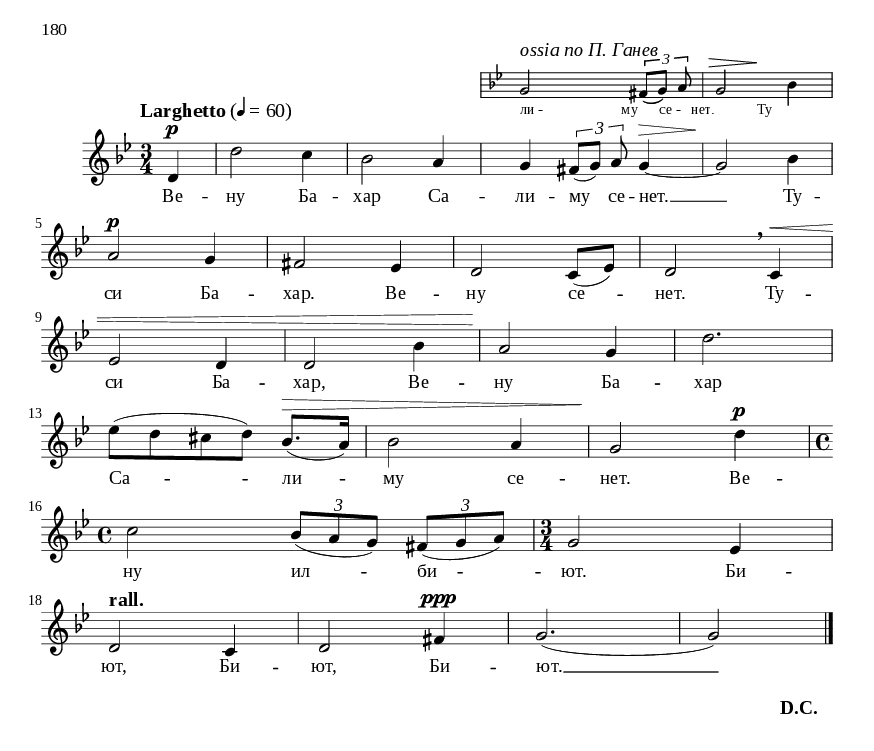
\version "2.24.4"

% include paper part and global functions
\include "include/globals.ily"

\bookpart {
  \label #'ref200
  \tocItem \markup "Вътрешният глас на Бога"
  \include "include/bookpart-paper.ily"
  \paper {
      print-first-page-number = ##t
      bookpart-level-page-numbering = ##t
  print-page-number = ##t
      first-page-number = #180
}
\score {
    \include "include/score-layout.ily"

    \new Staff = main \relative c' {
      \clef treble
      \key g \minor
      \time 3/4
      \tempoFunc "Larghetto" 4 "60"
      \autoBeamOff

      \partial 4
      d4^\p | % 2
      d'2 c4 | % 3
      bes2 a4 | % 4
      <<
        {
          g4 \times 2/3 {
            fis8 ( [g8] ) a8
          }
          g4^\> ~ | % 5
          g2 \! bes4 \break | % 6
        }
        \new Staff \with {
          \override VerticalAxisGroup.default-staff-staff-spacing =
          #'((basic-distance . 5.5)
             (padding . 1))
          \remove "Time_signature_engraver"
          alignAboveContext = #"main"
          fontSize = #-1.5
          \override StaffSymbol.staff-space = #(magstep -2)
          \override StaffSymbol.thickness = #(magstep -2)
          firstClef = ##f
        }
        {
          \key g \minor
          g2_\markup {  "ли -                      му      се -   нет.            Ту" }  ^\markup { \large \italic "ossia по П. Ганев"}     \times 2/3 {
            fis8 ( [g8] )
            \once \override Hairpin.to-barline = ##f
            \once \override Hairpin.shorten-pair = #'(4 . -4)
            a8^\>
          } |
          g2\! bes4 \break |
        }
      >>
      a2^\p g4 | % 7
      fis2 es4 | % 8
      d2 c8 ( [es8] ) | % 9
      d2 \breathe  c4^\< \break
      es2 d4 | % 11
      d2 bes'4 | % 12
      a2 \!  g4 | % 13
      d'2. \break | % 14
      es8 ( [d8 cis8 d8] )  bes8.^\>  ( [a16] ) | % 15
      bes2 a4 | % 16
      g2 \! d'4^\p \break | % 17
      \time 4/4  c2
      \times 2/3  {
        bes8 [( a8 g8 )]
      }
      \times 2/3  {
        fis8 ( [g8 a8] )
      }
      | % 18
      \time 3/4  g2 es4 \break | % 19
      \tempo "rall." d2 c4 |
      d2 fis4^\ppp | % 21
      g2. ( | % 22
      g2 )\bar "|."
    }

    \addlyrics {
      Ве -- ну Ба
      -- хар Са -- ли -- му  се -- нет. __ Ту -- си Ба --
      хар. Ве -- ну се -- нет. Ту -- си Ба -- хар, Ве
      -- ну Ба -- хар Са -- ли -- му се -- нет. Ве --
      ну ил -- би -- ют. Би -- ют, Би -- ют, Би -- ют. __}

      \header {
        title = \titleFunc #'ref_desc_15 "Вътрешният глас на Бога " "Vătrešnijat glas na Boga"
        subtitle = \markup \normal-text \huge "(медитация)"

      }


      \midi{}

    } % score

    \markup \dc-one "D.C."


  } % bookpart

  % Più mosso
  %
